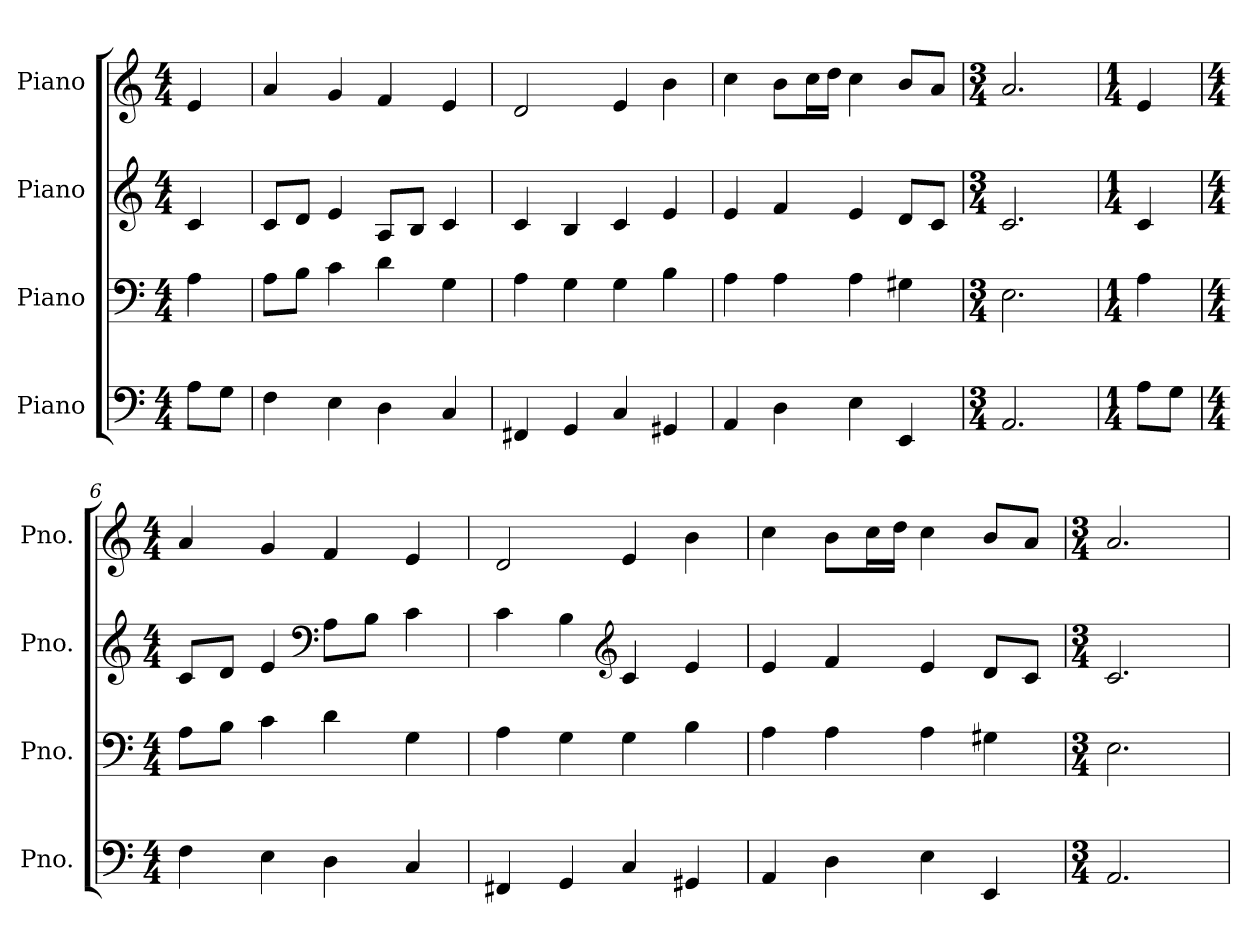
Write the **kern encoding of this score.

**kern	**kern	**kern	**kern
*part4	*part3	*part2	*part1
*staff4	*staff3	*staff2	*staff1
*I"Piano	*I"Piano	*I"Piano	*I"Piano
*I'Pno.	*I'Pno.	*I'Pno.	*I'Pno.
*clefF4	*clefF4	*clefG2	*clefG2
*k[]	*k[]	*k[]	*k[]
*M4/4	*M4/4	*M4/4	*M4/4
*MM120	*MM120	*MM120	*MM120
=	=	=	=
8A\L	4A\	4c/	4e/
8G\J	.	.	.
=1	=1	=1	=1
4F\	8A\L	8c/L	4a/
.	8B\J	8d/J	.
4E\	4c\	4e/	4g/
4D\	4d\	8A/L	4f/
.	.	8B/J	.
4C/	4G\	4c/	4e/
=2	=2	=2	=2
4FF#X/	4A\	4c/	2d/
4GG/	4G\	4B/	.
4C/	4G\	4c/	4e/
4GG#X/	4B\	4e/	4b\
=3	=3	=3	=3
4AA/	4A\	4e/	4cc\
4D\	4A\	4f/	8b\L
.	.	.	16cc\L
.	.	.	16dd\JJ
4E\	4A\	4e/	4cc\
4EE/	4G#X\	8d/L	8b/L
.	.	8c/J	8a/J
=4	=4	=4	=4
*M3/4	*M3/4	*M3/4	*M3/4
2.AA/	2.E\	2.c/	2.a/
=5	=5	=5	=5
*M1/4	*M1/4	*M1/4	*M1/4
8A\L	4A\	4c/	4e/
8G\J	.	.	.
=6	=6	=6	=6
*M4/4	*M4/4	*M4/4	*M4/4
4F\	8A\L	8c/L	4a/
.	8B\J	8d/J	.
4E\	4c\	4e/	4g/
*	*	*clefF4	*
4D\	4d\	8A\L	4f/
.	.	8B\J	.
4C/	4G\	4c\	4e/
!!LO:LB:g=z
=7	=7	=7	=7
4FF#X/	4A\	4c\	2d/
4GG/	4G\	4B\	.
*	*	*clefG2	*
4C/	4G\	4c/	4e/
4GG#X/	4B\	4e/	4b\
=8	=8	=8	=8
4AA/	4A\	4e/	4cc\
4D\	4A\	4f/	8b\L
.	.	.	16cc\L
.	.	.	16dd\JJ
4E\	4A\	4e/	4cc\
4EE/	4G#X\	8d/L	8b/L
.	.	8c/J	8a/J
=9	=9	=9	=9
*M3/4	*M3/4	*M3/4	*M3/4
2.AA/	2.E\	2.c/	2.a/
=	=	=	=
*-	*-	*-	*-
